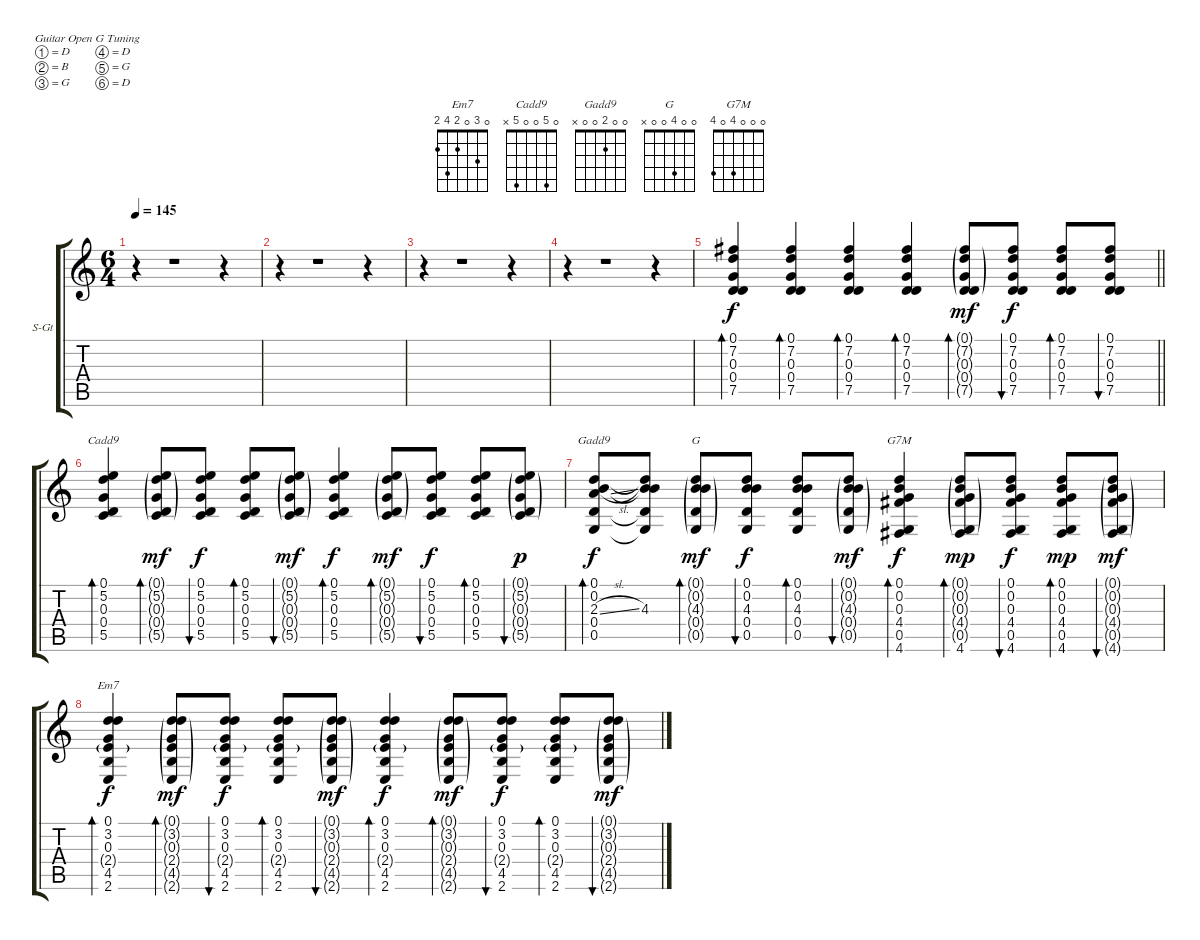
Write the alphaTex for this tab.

\bracketExtendMode groupsimilarinstruments
\firstSystemTrackNameOrientation horizontal
\otherSystemsTrackNameOrientation horizontal
\track ("Mark Tremonti [Acoustic Guitar]" "S-Gt") {instrument acousticguitarsteel}
\staff {score tabs}
\tuning (D4 B3 G3 D3 G2 D2)
\chord ("Em7" 0 3 0 2 4 2)
\chord ("Cadd9" 0 5 0 0 5 x)
\chord ("Gadd9" 0 0 2 0 0 x)
\chord ("G" 0 0 4 0 0 x)
\chord ("G7M" 0 0 0 4 0 4)
\ts (6 4)
\tempo 145
\clef g2
\ks c
r.4{dy f} r.1 r.4 |
r.4 r.1 r.4 |
r.4 r.1 r.4 |
r.4 r.1 r.4 |
\barLineRight lightlight
(0.1 7.2 0.3 0.4 7.5).4{bd 60} (0.1 7.2 0.3 0.4 7.5).4{bd 30} (0.1 7.2 0.3 0.4 7.5).4{bd 30} (0.1 7.2 0.3 0.4 7.5).4{bd 30} (0.1{g} 7.2{g} 0.3{g} 0.4{g} 7.5{g}).8{bd 30 dy mf} (0.1 7.2 0.3 0.4 7.5).8{bu 30 dy f} (0.1 7.2 0.3 0.4 7.5).8{bd 30} (0.1 7.2 0.3 0.4 7.5).8{bu 30} |
(0.1 5.2 0.3 0.4 5.5).4{bd 60 ch "Cadd9"} (0.1{g} 5.2{g} 0.3{g} 0.4{g} 5.5{g}).8{bd 30 dy mf} (0.1 5.2 0.3 0.4 5.5).8{bu 30 dy f} (0.1 5.2 0.3 0.4 5.5).8{bd 30} (0.1{g} 5.2{g} 0.3{g} 0.4{g} 5.5{g}).8{bu 30 dy mf} (0.1 5.2 0.3 0.4 5.5).4{bd 60 dy f} (0.1{g} 5.2{g} 0.3{g} 0.4{g} 5.5{g}).8{bd 30 dy mf} (0.1 5.2 0.3 0.4 5.5).8{bu 30 dy f} (0.1 5.2 0.3 0.4 5.5).8{bd 30} (0.1{g} 5.2{g} 0.3{g} 0.4{g} 5.5{g}).8{bu 30 dy p} |
(0.1 0.2 2.3{sl} 0.4 0.5).8{bd 60 ch "Gadd9" dy f} (0.1{t} 0.2{t} 4.3 0.4{t} 0.5{t}).8 (0.1{g} 0.2{g} 4.3{g} 0.4{g} 0.5{g}).8{bd 30 ch "G" dy mf} (0.1 0.2 4.3 0.4 0.5).8{bu 30 dy f} (0.1 0.2 4.3 0.4 0.5).8{bd 30} (0.1{g} 0.2{g} 4.3{g} 0.4{g} 0.5{g}).8{bu 30 dy mf} (0.1 0.2 0.3 4.4 0.5 4.6).4{bd 60 ch "G7M" dy f} (0.1{g} 0.2{g} 0.3{g} 4.4{g} 0.5{g} 4.6).8{bd 30 dy mp} (0.1 0.2 0.3 4.4 0.5 4.6).8{bu 30 dy f} (0.1 0.2 0.3 4.4 0.5 4.6).8{bd 30 dy mp} (0.1{g} 0.2{g} 0.3{g} 4.4{g} 0.5{g} 4.6{g}).8{bu 30 dy mf} |
(0.1 3.2 0.3 2.4{g} 4.5 2.6).4{bd 60 ch "Em7" dy f} (0.1{g} 3.2{g} 0.3{g} 2.4{g} 4.5{g} 2.6{g}).8{bd 30 dy mf} (0.1 3.2 0.3 2.4{g} 4.5 2.6).8{bu 30 dy f} (0.1 3.2 0.3 2.4{g} 4.5 2.6).8{bd 30} (0.1{g} 3.2{g} 0.3{g} 2.4{g} 4.5{g} 2.6{g}).8{bu 30 dy mf} (0.1 3.2 0.3 2.4{g} 4.5 2.6).4{bd 60 dy f} (0.1{g} 3.2{g} 0.3{g} 2.4{g} 4.5{g} 2.6{g}).8{bd 30 dy mf} (0.1 3.2 0.3 2.4{g} 4.5 2.6).8{bu 30 dy f} (0.1 3.2 0.3 2.4{g} 4.5 2.6).8{bd 30} (0.1{g} 3.2{g} 0.3{g} 2.4{g} 4.5{g} 2.6{g}).8{bu 30 dy mf}
